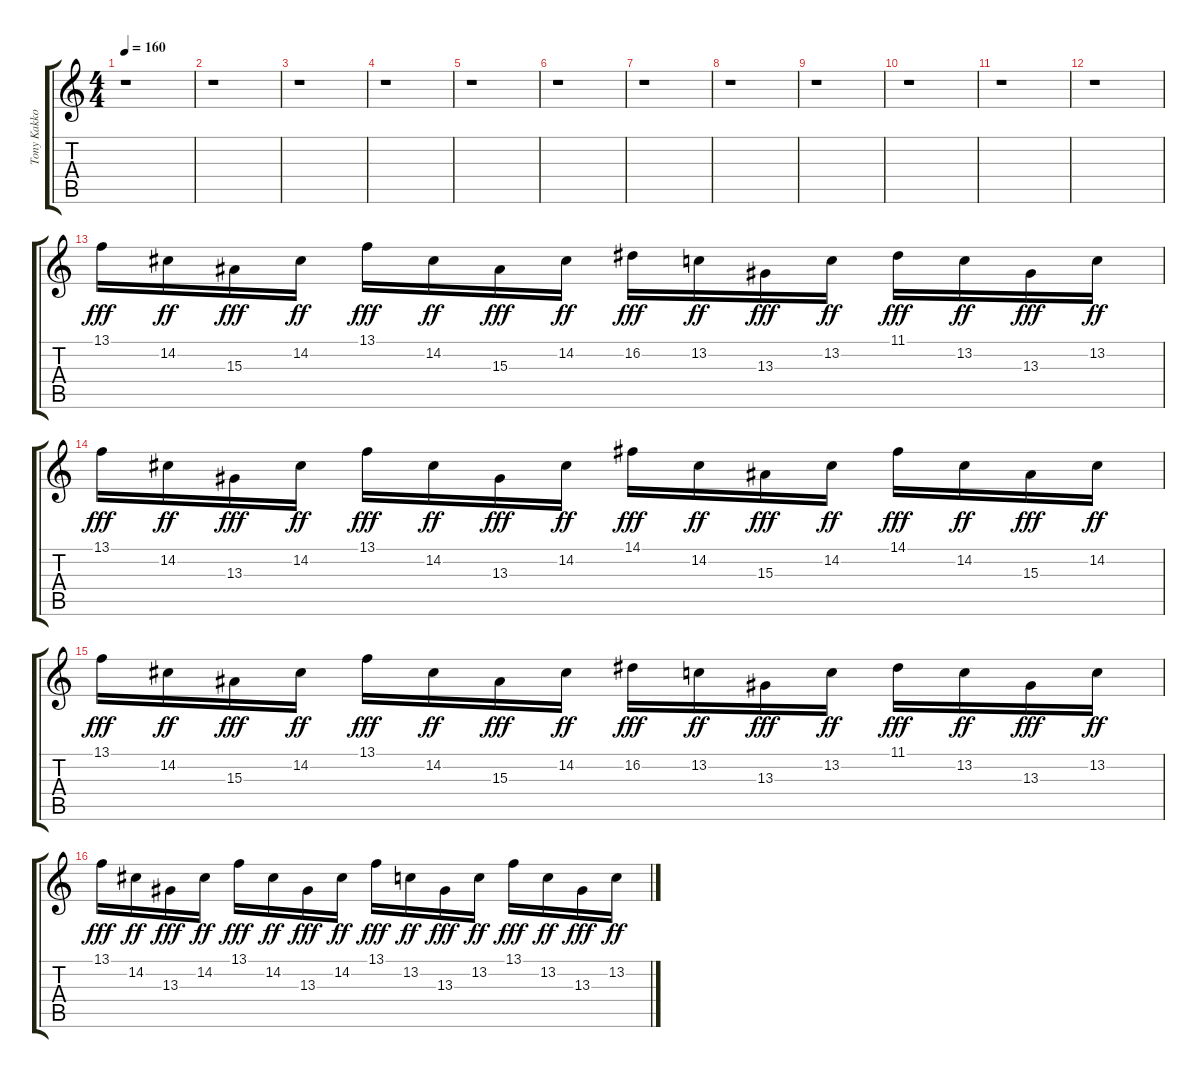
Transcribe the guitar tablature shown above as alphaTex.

\track ("Tony Kakko" "Tony Kakko") {instrument harpsichord}
\staff {score tabs}
\tuning (E4 B3 G3 D3 A2 E2) {hide}
\ts (4 4)
\tempo 160
\clef g2
\ks c
r.1{dy f} |
r.1 |
r.1 |
r.1 |
r.1 |
r.1 |
r.1 |
r.1 |
r.1 |
r.1 |
r.1 |
r.1 |
13.1.16{dy fff instrument harpsichord} 14.2.16{dy ff} 15.3.16{dy fff} 14.2.16{dy ff} 13.1.16{dy fff} 14.2.16{dy ff} 15.3.16{dy fff} 14.2.16{dy ff} 16.2.16{dy fff} 13.2.16{dy ff} 13.3.16{dy fff} 13.2.16{dy ff} 11.1.16{dy fff} 13.2.16{dy ff} 13.3.16{dy fff} 13.2.16{dy ff} |
13.1.16{dy fff} 14.2.16{dy ff} 13.3.16{dy fff} 14.2.16{dy ff} 13.1.16{dy fff} 14.2.16{dy ff} 13.3.16{dy fff} 14.2.16{dy ff} 14.1.16{dy fff} 14.2.16{dy ff} 15.3.16{dy fff} 14.2.16{dy ff} 14.1.16{dy fff} 14.2.16{dy ff} 15.3.16{dy fff} 14.2.16{dy ff} |
13.1.16{dy fff} 14.2.16{dy ff} 15.3.16{dy fff} 14.2.16{dy ff} 13.1.16{dy fff} 14.2.16{dy ff} 15.3.16{dy fff} 14.2.16{dy ff} 16.2.16{dy fff} 13.2.16{dy ff} 13.3.16{dy fff} 13.2.16{dy ff} 11.1.16{dy fff} 13.2.16{dy ff} 13.3.16{dy fff} 13.2.16{dy ff} |
13.1.16{dy fff} 14.2.16{dy ff} 13.3.16{dy fff} 14.2.16{dy ff} 13.1.16{dy fff} 14.2.16{dy ff} 13.3.16{dy fff} 14.2.16{dy ff} 13.1.16{dy fff} 13.2.16{dy ff} 13.3.16{dy fff} 13.2.16{dy ff} 13.1.16{dy fff} 13.2.16{dy ff} 13.3.16{dy fff} 13.2.16{dy ff}
